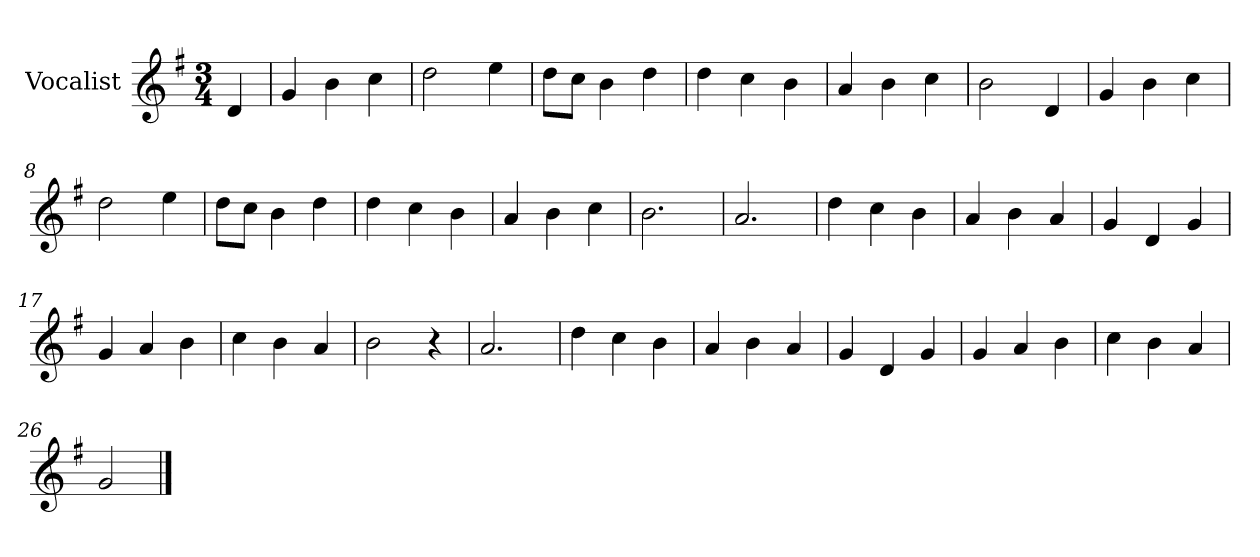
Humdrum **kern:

**kern
*part1
*staff1
*I"Vocalist
*k[f#]
*G:
*M3/4
=
4d
=1
4g
4b
4cc
=2
2dd
4ee
=3
8ddL
8ccJ
4b
4dd
=4
4dd
4cc
4b
=5
4a
4b
4cc
=6
2b
4d
=7
4g
4b
4cc
=8
2dd
4ee
=9
8ddL
8ccJ
4b
4dd
=10
4dd
4cc
4b
=11
4a
4b
4cc
=12
2.b
=13
2.a
=14
4dd
4cc
4b
=15
4a
4b
4a
=16
4g
4d
4g
=17
4g
4a
4b
=18
4cc
4b
4a
=19
2b
4r
=20
2.a
=21
4dd
4cc
4b
=22
4a
4b
4a
=23
4g
4d
4g
=24
4g
4a
4b
=25
4cc
4b
4a
=26
2g
==
*-
